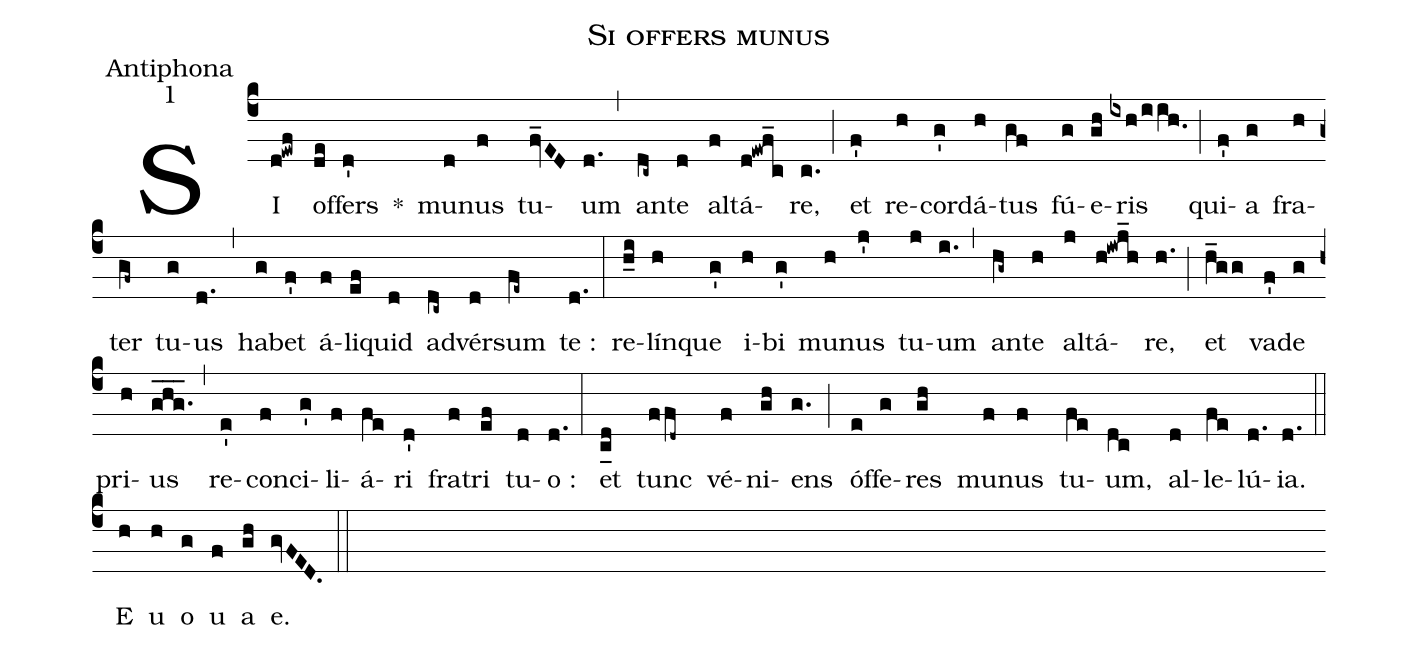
name:Si offers munus;
office-part:Antiphona;
mode:1;
%%
(c4) SI(d!ewf) of(de)fers(d') *() mu(d)nus(f) tu(fv_ED)um(d.) (,) an(dc~)te(d) al(f)tá(d!ewf_c)re,(c.) (;) et(f') re(h)cor(g')dá(h)tus(gf) fú(g)e(gh)ris(ixh/iih.0) (;) qui(f')a(g) fra(h)ter(gf~) tu(g)us(d.) (,) ha(g)bet(f') á(f)li(ef)quid(d) ad(dc~)vér(d)sum(fe~) te :(d.) (:) re(h_i)lín(h)que(g') i(h)bi(g') mu(h)nus(j') tu(j)um(i.) (,) an(hg~)te(h) al(j)tá(h!iwj_h)re,(h.) (;) et(h_gg) va(f')de(g) pri(h)us(ghg.___) (,) re(e')con(f)ci(g')li(f)á(fe)ri(d') fra(f)tri(ef) tu(d)o :(d.) (:) et(c_[ll:1]d) tunc(ffd~) vé(f)ni(gh)ens(g.) (;) óf(e)fe(g)res(gh) mu(f)nus(f) tu(fe)um,(dc) al(d)le(fe)lú(d.){ia}.(d.) (::) <eu>E(h) u(h) o(g) u(f) a(gh) e.</eu>(gvFED.) (::)
